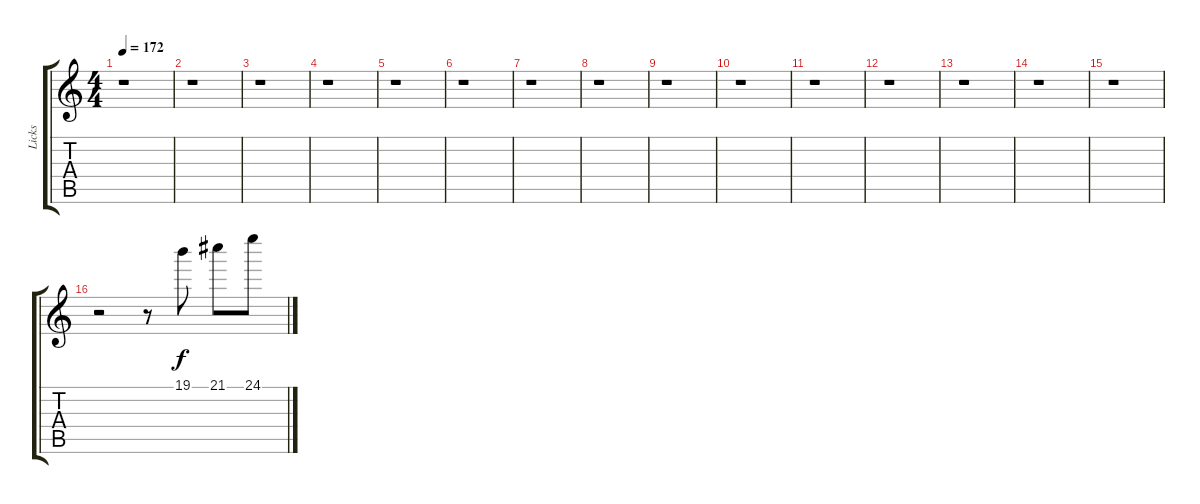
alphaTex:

\track ("Licks" "Licks") {instrument distortionguitar}
\staff {score tabs}
\tuning (E4 B3 G3 D3 A2 E2) {hide}
\ts (4 4)
\tempo 172
\clef g2
\ks c
r.1{dy f} |
r.1 |
r.1 |
r.1 |
r.1 |
r.1 |
r.1 |
r.1 |
r.1 |
r.1 |
r.1 |
r.1 |
r.1 |
r.1 |
r.1 |
r.2 r.8 19.1.8{volume 8 instrument whistle} 21.1.8 24.1.8
